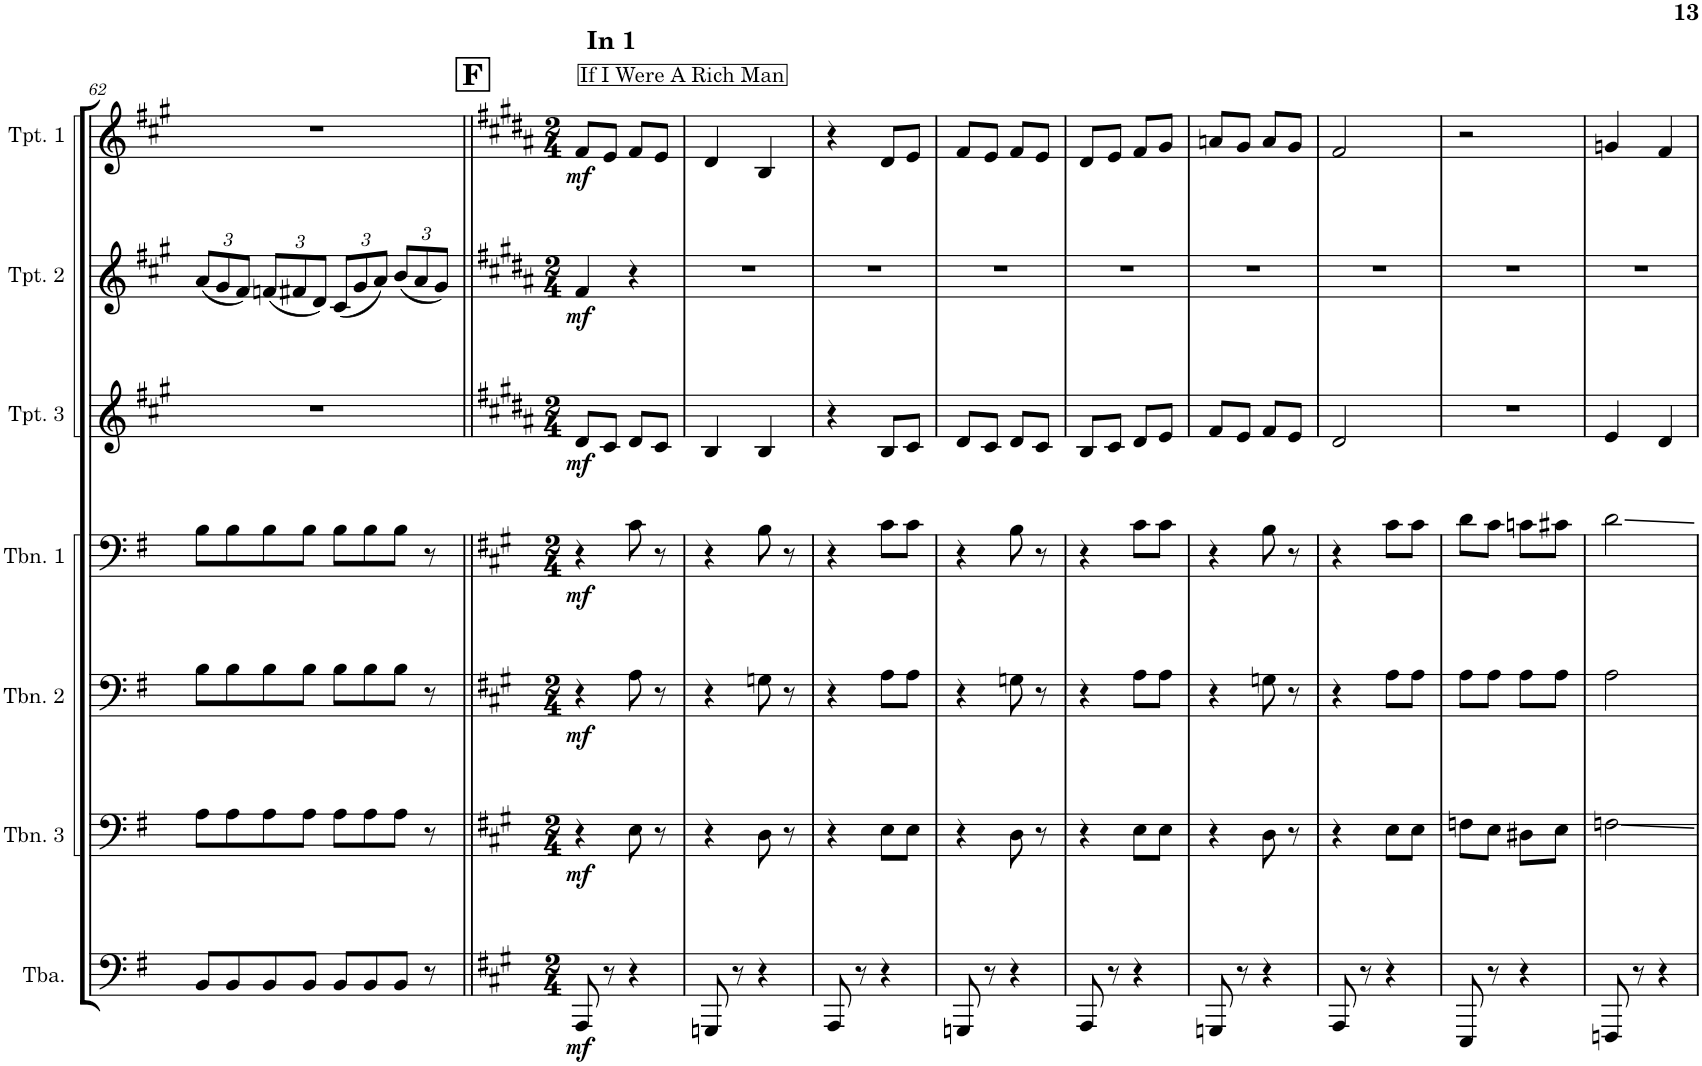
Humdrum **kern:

**kern	**dynam	**kern	**dynam	**kern	**dynam	**kern	**dynam	**kern	**dynam	**kern	**dynam	**kern	**dynam
*part7	*part7	*part6	*part6	*part5	*part5	*part4	*part4	*part3	*part3	*part2	*part2	*part1	*part1
*staff7	*staff7	*staff6	*staff6	*staff5	*staff5	*staff4	*staff4	*staff3	*staff3	*staff2	*staff2	*staff1	*staff1
*I"Tuba	*	*I"Trombone 3	*	*I"Trombone 2	*	*I"Trombone 1	*	*I"Trumpet 3	*	*I"Trumpet 2	*	*I"Trumpet 1	*
*I'Tba.	*	*I'Tbn. 3	*	*I'Tbn. 2	*	*I'Tbn. 1	*	*I'Tpt. 3	*	*I'Tpt. 2	*	*I'Tpt. 1	*
!!LO:PB:g=z
*clefF4	*	*clefF4	*	*clefF4	*	*clefF4	*	*clefG2	*	*clefG2	*	*clefG2	*
*	*	*	*	*	*	*	*	*Trd1c2	*	*Trd1c2	*	*Trd1c2	*
*k[f#]	*	*k[f#]	*	*k[f#]	*	*k[f#]	*	*k[f#c#g#]	*	*k[f#c#g#]	*	*k[f#c#g#]	*
*M4/4	*	*M4/4	*	*M4/4	*	*M4/4	*	*M4/4	*	*M4/4	*	*M4/4	*
*	*	*	*	*	*	*	*	*	*	*Xbrackettup	*	*	*
=62	=62	=62	=62	=62	=62	=62	=62	=62	=62	=62	=62	=62	=62
8BB/L	.	8A\L	.	8B\L	.	8B\L	.	1r	.	(12a/L	.	1r	.
.	.	.	.	.	.	.	.	.	.	12g#/	.	.	.
8BB/	.	8A\	.	8B\	.	8B\	.	.	.	.	.	.	.
.	.	.	.	.	.	.	.	.	.	12f#/J)	.	.	.
8BB/	.	8A\	.	8B\	.	8B\	.	.	.	(12fn/L	.	.	.
.	.	.	.	.	.	.	.	.	.	12f#X/	.	.	.
8BB/J	.	8A\J	.	8B\J	.	8B\J	.	.	.	.	.	.	.
.	.	.	.	.	.	.	.	.	.	12d/J)	.	.	.
8BB/L	.	8A\L	.	8B\L	.	8B\L	.	.	.	(12c#/L	.	.	.
.	.	.	.	.	.	.	.	.	.	12g#/	.	.	.
8BB/	.	8A\	.	8B\	.	8B\	.	.	.	.	.	.	.
.	.	.	.	.	.	.	.	.	.	12a/J)	.	.	.
8BB/J	.	8A\J	.	8B\J	.	8B\J	.	.	.	(12b/L	.	.	.
.	.	.	.	.	.	.	.	.	.	12a/	.	.	.
8r	.	8r	.	8r	.	8r	.	.	.	.	.	.	.
.	.	.	.	.	.	.	.	.	.	12g#/J)	.	.	.
=63||	=63||	=63||	=63||	=63||	=63||	=63||	=63||	=63||	=63||	=63||	=63||	=63||	=63||
!!LO:REH:place=s1:a:B:cj:fs=14:t=F
*k[f#c#g#]	*	*k[f#c#g#]	*	*k[f#c#g#]	*	*k[f#c#g#]	*	*k[f#c#g#d#a#]	*	*k[f#c#g#d#a#]	*	*k[f#c#g#d#a#]	*
*M2/4	*	*M2/4	*	*M2/4	*	*M2/4	*	*M2/4	*	*M2/4	*	*M2/4	*
!	!	!	!	!	!	!	!	!	!	!	!	!LO:TX:a:t=If I Were A Rich Man	!
!	!	!	!	!	!	!	!	!	!	!	!	!LO:TX:a:B:t=In 1	!
!	!LO:DY:b	!	!LO:DY:b	!	!LO:DY:b	!	!LO:DY:b	!	!LO:DY:b	!	!LO:DY:b	!	!LO:DY:b
8AAA/	mf	4r	mf	4r	mf	4r	mf	8d#/L	mf	4f#/	mf	8f#/L	mf
8r	.	.	.	.	.	.	.	8c#/J	.	.	.	8e/J	.
4r	.	8E\	.	8A\	.	8c#\	.	8d#/L	.	4r	.	8f#/L	.
.	.	8r	.	8r	.	8r	.	8c#/J	.	.	.	8e/J	.
=64	=64	=64	=64	=64	=64	=64	=64	=64	=64	=64	=64	=64	=64
8GGGn/	.	4r	.	4r	.	4r	.	4B/	.	2r	.	4d#/	.
8r	.	.	.	.	.	.	.	.	.	.	.	.	.
4r	.	8D\	.	8Gn\	.	8B\	.	4B/	.	.	.	4B/	.
.	.	8r	.	8r	.	8r	.	.	.	.	.	.	.
=65	=65	=65	=65	=65	=65	=65	=65	=65	=65	=65	=65	=65	=65
8AAA/	.	4r	.	4r	.	4r	.	4r	.	2r	.	4r	.
8r	.	.	.	.	.	.	.	.	.	.	.	.	.
4r	.	8E\L	.	8A\L	.	8c#\L	.	8B/L	.	.	.	8d#/L	.
.	.	8E\J	.	8A\J	.	8c#\J	.	8c#/J	.	.	.	8e/J	.
=66	=66	=66	=66	=66	=66	=66	=66	=66	=66	=66	=66	=66	=66
8GGGn/	.	4r	.	4r	.	4r	.	8d#/L	.	2r	.	8f#/L	.
8r	.	.	.	.	.	.	.	8c#/J	.	.	.	8e/J	.
4r	.	8D\	.	8Gn\	.	8B\	.	8d#/L	.	.	.	8f#/L	.
.	.	8r	.	8r	.	8r	.	8c#/J	.	.	.	8e/J	.
=67	=67	=67	=67	=67	=67	=67	=67	=67	=67	=67	=67	=67	=67
8AAA/	.	4r	.	4r	.	4r	.	8B/L	.	2r	.	8d#/L	.
8r	.	.	.	.	.	.	.	8c#/J	.	.	.	8e/J	.
4r	.	8E\L	.	8A\L	.	8c#\L	.	8d#/L	.	.	.	8f#/L	.
.	.	8E\J	.	8A\J	.	8c#\J	.	8e/J	.	.	.	8g#/J	.
=68	=68	=68	=68	=68	=68	=68	=68	=68	=68	=68	=68	=68	=68
8GGGn/	.	4r	.	4r	.	4r	.	8f#/L	.	2r	.	8an/L	.
8r	.	.	.	.	.	.	.	8e/J	.	.	.	8g#/J	.
4r	.	8D\	.	8Gn\	.	8B\	.	8f#/L	.	.	.	8a/L	.
.	.	8r	.	8r	.	8r	.	8e/J	.	.	.	8g#/J	.
=69	=69	=69	=69	=69	=69	=69	=69	=69	=69	=69	=69	=69	=69
8AAA/	.	4r	.	4r	.	4r	.	2d#/	.	2r	.	2f#/	.
8r	.	.	.	.	.	.	.	.	.	.	.	.	.
4r	.	8E\L	.	8A\L	.	8c#\L	.	.	.	.	.	.	.
.	.	8E\J	.	8A\J	.	8c#\J	.	.	.	.	.	.	.
=70	=70	=70	=70	=70	=70	=70	=70	=70	=70	=70	=70	=70	=70
8EEE/	.	8Fn\L	.	8A\L	.	8d\L	.	2r	.	2r	.	2r	.
8r	.	8E\J	.	8A\J	.	8c#\J	.	.	.	.	.	.	.
4r	.	8D#X\L	.	8A\L	.	8cn\L	.	.	.	.	.	.	.
.	.	8E\J	.	8A\J	.	8c#X\J	.	.	.	.	.	.	.
=71	=71	=71	=71	=71	=71	=71	=71	=71	=71	=71	=71	=71	=71
8FFFn/	.	2Fn\	.	2A\	.	2d\	.	4e/	.	2r	.	4gn/	.
8r	.	.	.	.	.	.	.	.	.	.	.	.	.
4r	.	.	.	.	.	.	.	4d#/	.	.	.	4f#/	.
=	=	=	=	=	=	=	=	=	=	=	=	=	=
*-	*-	*-	*-	*-	*-	*-	*-	*-	*-	*-	*-	*-	*-
